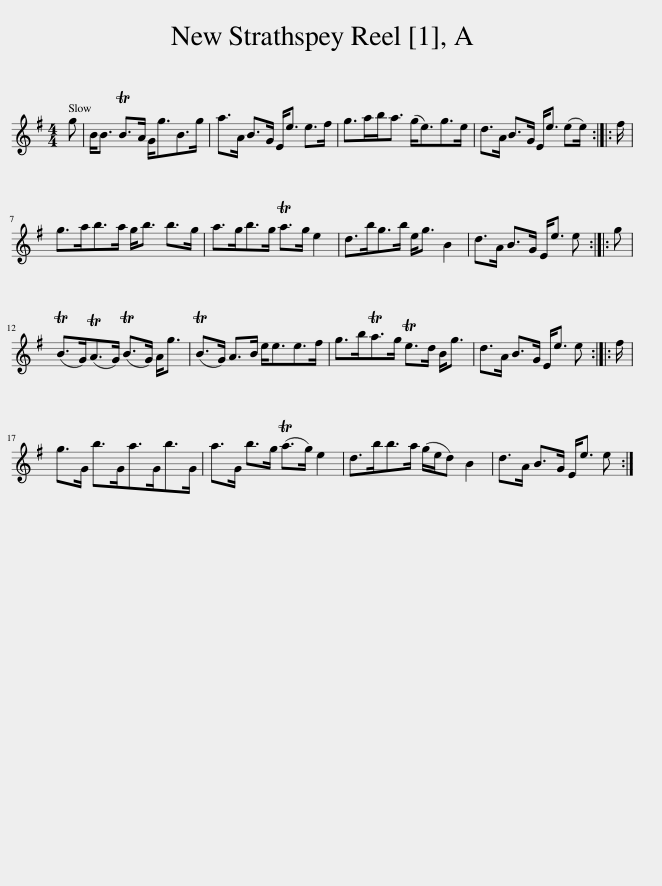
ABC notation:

X:1
L:1/8
M:4/4
I:linebreak $
K:G
V:1 treble
V:1
 g | B<B TB>A G<gB>g | a>A B>G E<e e>f | g>ab<a (g<e)g>e | d>A B>G E<e (ee/) :: %5
 f/ |$ g>ab>a g<b b>g | a>gb>g Ta>g e2 | d>bg>b e<g B2 | d>A B>G E<e e :: %10
 g |$ (TB>G)(TA>G) (TB>G) A<g | (TB>G) A>B e<ee>f | g>bTa>g Te>d B<g | d>A B>G E<e e :: %15
 f/ |$ g>G b>Ga>Gb>G | a>G b>g (Ta>g) e2 | d>bb>a (g/e/d) B2 | d>A B>G E<e e :| %20
